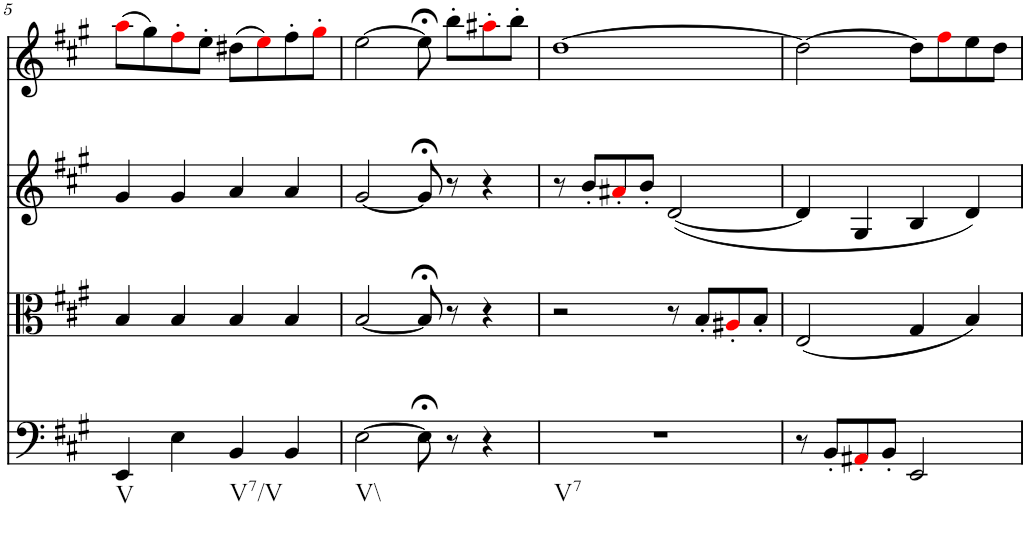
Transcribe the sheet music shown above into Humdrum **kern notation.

**kern	**kern	**kern	**kern
*part4	*part3	*part2	*part1
*staff4	*staff3	*staff2	*staff1
*I"Violoncello	*I"Viola	*I"Violin 2	*I"Violin 1
*I'Vc	*I'Vla	*I'Vln	*I'Vln
!!LO:PB:g=z
*clefF4	*clefC3	*clefG2	*clefG2
*k[f#c#g#]	*k[f#c#g#]	*k[f#c#g#]	*k[f#c#g#]
*A:	*A:	*A:	*A:
*M2/2	*M2/2	*M2/2	*M2/2
*met(c|)	*met(c|)	*met(c|)	*met(c|)
=5	=5	=5	=5
!LO:TX:b:t=V	!	!	!
4EE/	4B/	4g#/	(8aai\L
.	.	.	8gg#\)
4E\	4B/	4g#/	8ff#'i\
.	.	.	8ee'\J
!LO:TX:b:t=V7/V	!	!	!
4BB/	4B/	4a/	(8dd#X\L
.	.	.	8eei\)
4BB/	4B/	4a/	8ff#'\
.	.	.	8gg#'i\J
=6	=6	=6	=6
!LO:TX:b:t=V\\	!	!	!
[2E\	[2B/	[2g#/	[2ee\
8E;<\]	8B;</]	8g#;</]	8ee;<\]
8r	8r	8r	8bb'\L
4r	4r	4r	8aa#X'i\
.	.	.	8bb'\J
=7	=7	=7	=7
!LO:TX:b:t=V7	!	!	!
1r	2r	8r	[1dd
.	.	8b'/L	.
.	.	8a#X'i/	.
.	.	8b'/J	.
.	8r	(<[2d/	.
.	8B'/L	.	.
.	8A#X'i/	.	.
.	8B'/J	.	.
=8	=8	=8	=8
8r	(2E/	4d/]	2dd\_
8BB'/L	.	.	.
8AA#X'i/	.	4G#/	.
8BB'/J	.	.	.
2EE/	4G#/	4B/	8dd\L]
.	.	.	8ff#i\
.	4B/)	4d/)	8ee\
.	.	.	8dd\J
=	=	=	=
*-	*-	*-	*-
